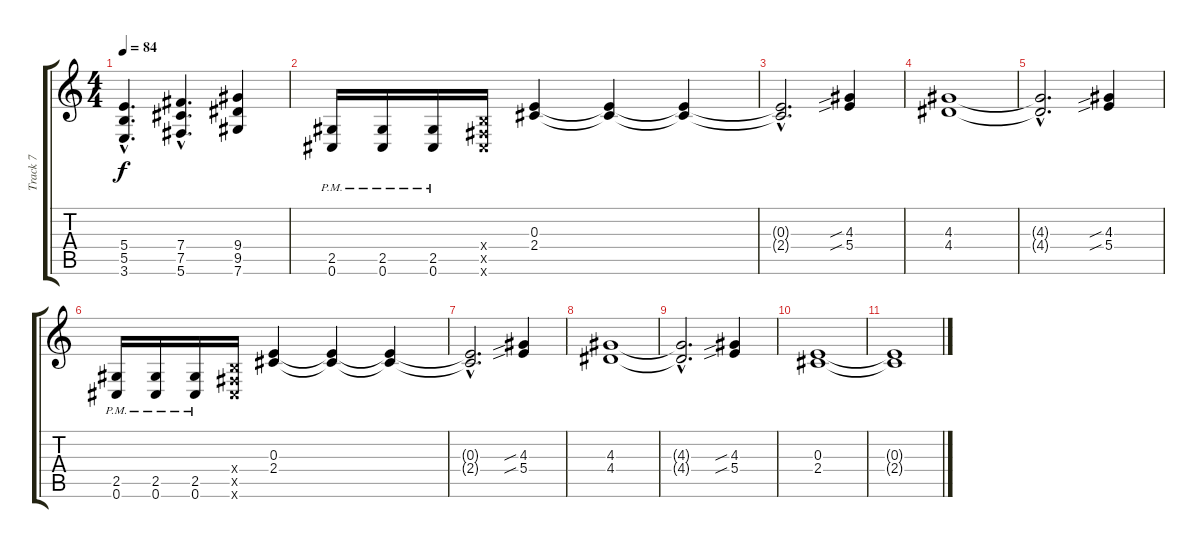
\track ("Track 7" "Track 7") {instrument distortionguitar}
\staff {score tabs}
\tuning (Db4 Ab3 E3 B2 Gb2 Db2) {hide}
\ts (4 4)
\tempo 84
\clef g2
\ks c
(5.4{hac} 5.5{hac} 3.6{hac}).4{d dy f} (7.4{hac} 7.5{hac} 5.6{hac}).4{d} (9.4 9.5 7.6).4 |
(2.5{pm} 0.6{pm}).16 (2.5{pm} 0.6{pm}).16 (2.5{pm} 0.6{pm}).16 (0.4{x} 0.5{x} 0.6{x}).16 (0.3 2.4).4 (0.3{t} 2.4{t}).4 (0.3{t} 2.4{t}).4 |
(0.3{hac t} 2.4{hac t}).2{d} (4.3{sib} 5.4{sib}).4 |
(4.3 4.4).1 |
(4.3{hac t} 4.4{hac t}).2{d} (4.3{sib} 5.4{sib}).4 |
(2.5{pm} 0.6{pm}).16 (2.5{pm} 0.6{pm}).16 (2.5{pm} 0.6{pm}).16 (0.4{x} 0.5{x} 0.6{x}).16 (0.3 2.4).4 (0.3{t} 2.4{t}).4 (0.3{t} 2.4{t}).4 |
(0.3{hac t} 2.4{hac t}).2{d} (4.3{sib} 5.4{sib}).4 |
(4.3 4.4).1 |
(4.3{hac t} 4.4{hac t}).2{d} (4.3{sib} 5.4{sib}).4 |
(0.3 2.4).1{volume 0} |
(0.3{t} 2.4{t}).1
